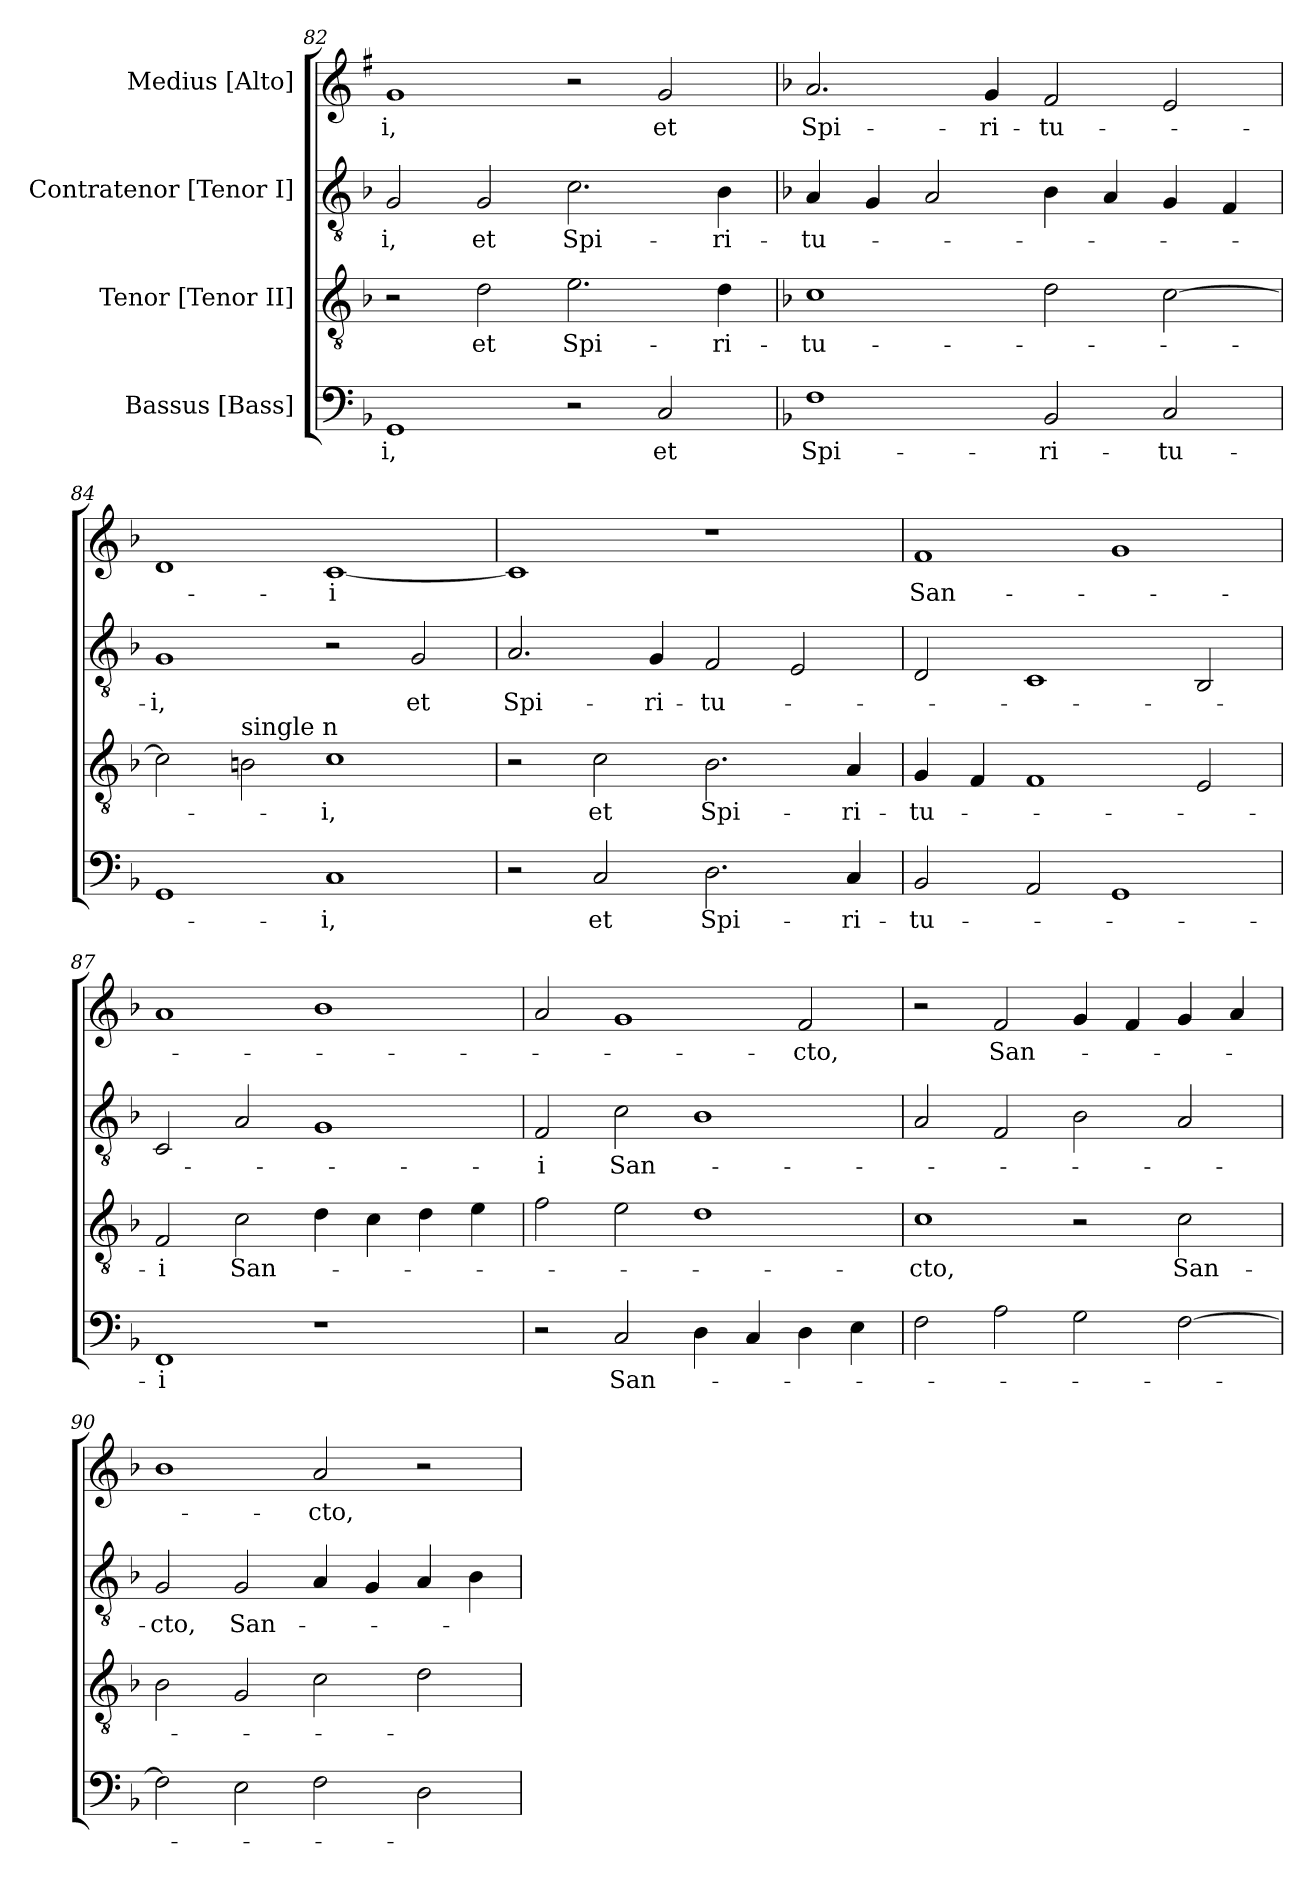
**kern	**text	**kern	**text	**kern	**text	**kern	**text
*part4	*part4	*part3	*part3	*part2	*part2	*part1	*part1
*staff4	*staff4	*staff3	*staff3	*staff2	*staff2	*staff1	*staff1
*I"Bassus [Bass]	*	*I"Tenor [Tenor II]	*	*I"Contratenor [Tenor I]	*	*I"Medius [Alto]	*
*clefF4	*	*clefGv2	*	*clefGv2	*	*clefG2	*
*k[b-]	*	*k[b-]	*	*k[b-]	*	*k[f#]	*
*F:	*	*F:	*	*F:	*	*G:	*
=82	=82	=82	=82	=82	=82	=82	=82
!	!LO:LY:b	!	!	!	!LO:LY:b	!	!LO:LY:b
1GG	-i,	2r	.	2G/	-i,	1g	-i,
!	!	!	!LO:LY:b	!	!LO:LY:b	!	!
.	.	2d\	et	2G/	et	.	.
!	!	!	!LO:LY:b	!	!LO:LY:b	!	!
2r	.	2.e\	Spi-	2.c\	Spi-	2r	.
!	!LO:LY:b	!	!	!	!	!	!LO:LY:b
2C/	et	.	.	.	.	2g/	et
!	!	!	!LO:LY:b	!	!LO:LY:b	!	!
.	.	4d\	-ri-	4B-\	-ri-	.	.
!!LO:LB:g=z
=83	=83	=83	=83	=83	=83	=83	=83
*	*	*	*	*	*	*k[b-]	*
*	*	*	*	*	*	*F:	*
!	!LO:LY:b	!	!LO:LY:b	!	!LO:LY:b	!	!LO:LY:b
1F	Spi-	1c	-tu-	4A/	-tu-	2.a/	Spi-
.	.	.	.	4G/	.	.	.
.	.	.	.	2A/	.	.	.
!	!	!	!	!	!	!	!LO:LY:b
.	.	.	.	.	.	4g/	-ri-
!	!LO:LY:b	!	!	!	!	!	!LO:LY:b
2BB-/	-ri-	2d\	.	4B-\	.	2f/	-tu-
.	.	.	.	4A/	.	.	.
!	!LO:LY:b	!	!	!	!	!	!
2C/	-tu-	[>2c\	.	4G/	.	2e/	.
.	.	.	.	4F/	.	.	.
=84	=84	=84	=84	=84	=84	=84	=84
!	!	!	!	!	!LO:LY:b	!	!
1GG	.	2c\]	.	1G	-i,	1d	.
!	!	!LO:TX:a:t=single n	!	!	!	!	!
.	.	2B\	.	.	.	.	.
!	!LO:LY:b	!	!LO:LY:b	!	!	!	!LO:LY:b
1C	-i,	1c	-i,	2r	.	[<1c	-i
!	!	!	!	!	!LO:LY:b	!	!
.	.	.	.	2G/	et	.	.
=85	=85	=85	=85	=85	=85	=85	=85
!	!	!	!	!	!LO:LY:b	!	!
2r	.	2r	.	2.A/	Spi-	1c]	.
!	!LO:LY:b	!	!LO:LY:b	!	!	!	!
2C/	et	2c\	et	.	.	.	.
!	!	!	!	!	!LO:LY:b	!	!
.	.	.	.	4G/	-ri-	.	.
!	!LO:LY:b	!	!LO:LY:b	!	!LO:LY:b	!	!
2.D\	Spi-	2.B-\	Spi-	2F/	-tu-	1r	.
.	.	.	.	2E/	.	.	.
!	!LO:LY:b	!	!LO:LY:b	!	!	!	!
4C/	-ri-	4A/	-ri-	.	.	.	.
=86	=86	=86	=86	=86	=86	=86	=86
!	!LO:LY:b	!	!LO:LY:b	!	!	!	!LO:LY:b
2BB-/	-tu-	4G/	-tu-	2D/	.	1f	San-
.	.	4F/	.	.	.	.	.
2AA/	.	1F	.	1C	.	.	.
1GG	.	.	.	.	.	1g	.
.	.	2E/	.	2BB-/	.	.	.
=87	=87	=87	=87	=87	=87	=87	=87
!	!LO:LY:b	!	!LO:LY:b	!	!	!	!
1FF	-i	2F/	-i	2C/	.	1a	.
!	!	!	!LO:LY:b	!	!	!	!
.	.	2c\	San-	2A/	.	.	.
1r	.	4d\	.	1G	.	1b-	.
.	.	4c\	.	.	.	.	.
.	.	4d\	.	.	.	.	.
.	.	4e\	.	.	.	.	.
!!LO:LB:g=z
=88	=88	=88	=88	=88	=88	=88	=88
!	!	!	!	!	!LO:LY:b	!	!
2r	.	2f\	.	2F/	-i	2a/	.
!	!LO:LY:b	!	!	!	!LO:LY:b	!	!
2C/	San-	2e\	.	2c\	San-	1g	.
4D\	.	1d	.	1B-	.	.	.
4C/	.	.	.	.	.	.	.
!	!	!	!	!	!	!	!LO:LY:b
4D\	.	.	.	.	.	2f/	-cto,
4E\	.	.	.	.	.	.	.
=89	=89	=89	=89	=89	=89	=89	=89
!	!	!	!LO:LY:b	!	!	!	!
2F\	.	1c	-cto,	2A/	.	2r	.
!	!	!	!	!	!	!	!LO:LY:b
2A\	.	.	.	2F/	.	2f/	San-
2G\	.	2r	.	2B-\	.	4g/	.
.	.	.	.	.	.	4f/	.
!	!	!	!LO:LY:b	!	!	!	!
[>2F\	.	2c\	San-	2A/	.	4g/	.
.	.	.	.	.	.	4a/	.
=90	=90	=90	=90	=90	=90	=90	=90
!	!	!	!	!	!LO:LY:b	!	!
2F\]	.	2B-\	.	2G/	-cto,	1b-	.
!	!	!	!	!	!LO:LY:b	!	!
2E\	.	2G/	.	2G/	San-	.	.
!	!	!	!	!	!	!	!LO:LY:b
2F\	.	2c\	.	4A/	.	2a/	-cto,
.	.	.	.	4G/	.	.	.
2D\	.	2d\	.	4A/	.	2r	.
.	.	.	.	4B-\	.	.	.
=	=	=	=	=	=	=	=
*-	*-	*-	*-	*-	*-	*-	*-
